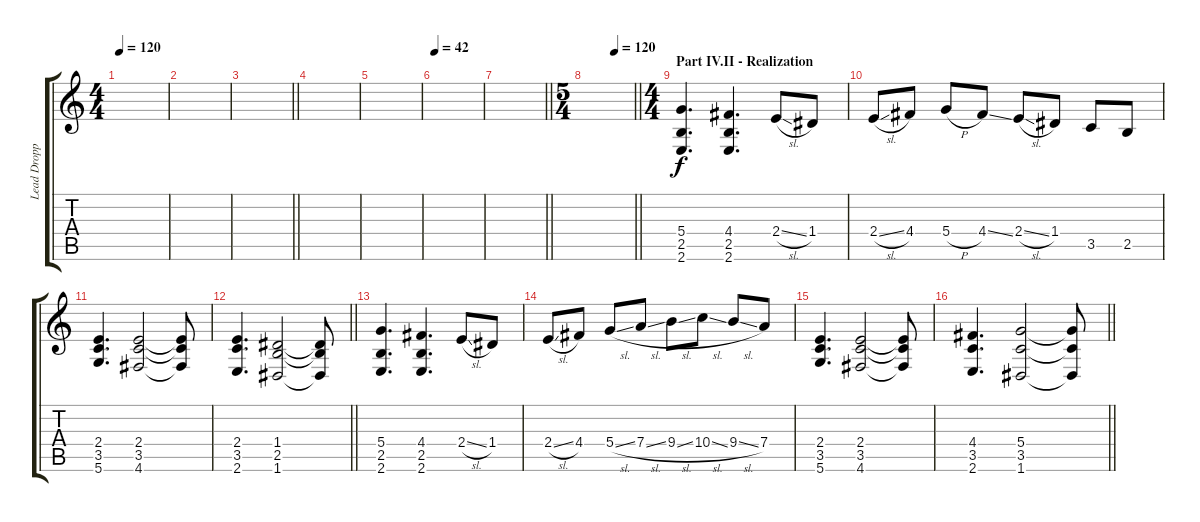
\track ("Lead Dropped D " "Lead Dropp") {instrument distortionguitar}
\staff {score tabs}
\tuning (E4 B3 G3 D3 A2 D2) {hide}
\ts (4 4)
\tempo 120
\clef g2
\ks c
|
|
\barLineRight lightlight
|
|
|
\tempo 42
|
\barLineRight lightlight
|
\ts (5 4)
\tempo (120 0.6)
\barLineRight lightlight
|
\ts (4 4)
\section ("" "Part IV.II - Realization")
(5.4 2.5 2.6).4{d balance 0} (4.4 2.5 2.6).4{d} 2.4{sl}.8 1.4.8 |
2.4{sl}.8 4.4.8 5.4{h}.8 4.4{ss}.8 2.4{sl}.8 1.4.8 3.5.8 2.5.8 |
(2.4 3.5 5.6).4{d} (2.4 3.5 4.6).2 (2.4{t} 3.5{t} 4.6{t}).8 |
\barLineRight lightlight
(2.4 3.5 2.6).4{d} (1.4 2.5 1.6).2 (1.4{t} 2.5{t} 1.6{t}).8 |
(5.4 2.5 2.6).4{d} (4.4 2.5 2.6).4{d} 2.4{sl}.8 1.4.8 |
2.4{sl}.8 4.4.8 5.4{sl}.8 7.4{sl}.8 9.4{sl}.8 10.4{sl}.8 9.4{sl}.8 7.4.8 |
(2.4 3.5 5.6).4{d} (2.4 3.5 4.6).2 (2.4{t} 3.5{t} 4.6{t}).8 |
\barLineRight lightlight
(4.4 3.5 2.6).4{d} (5.4 3.5 1.6).2 (5.4{t} 3.5{t} 1.6{t}).8
